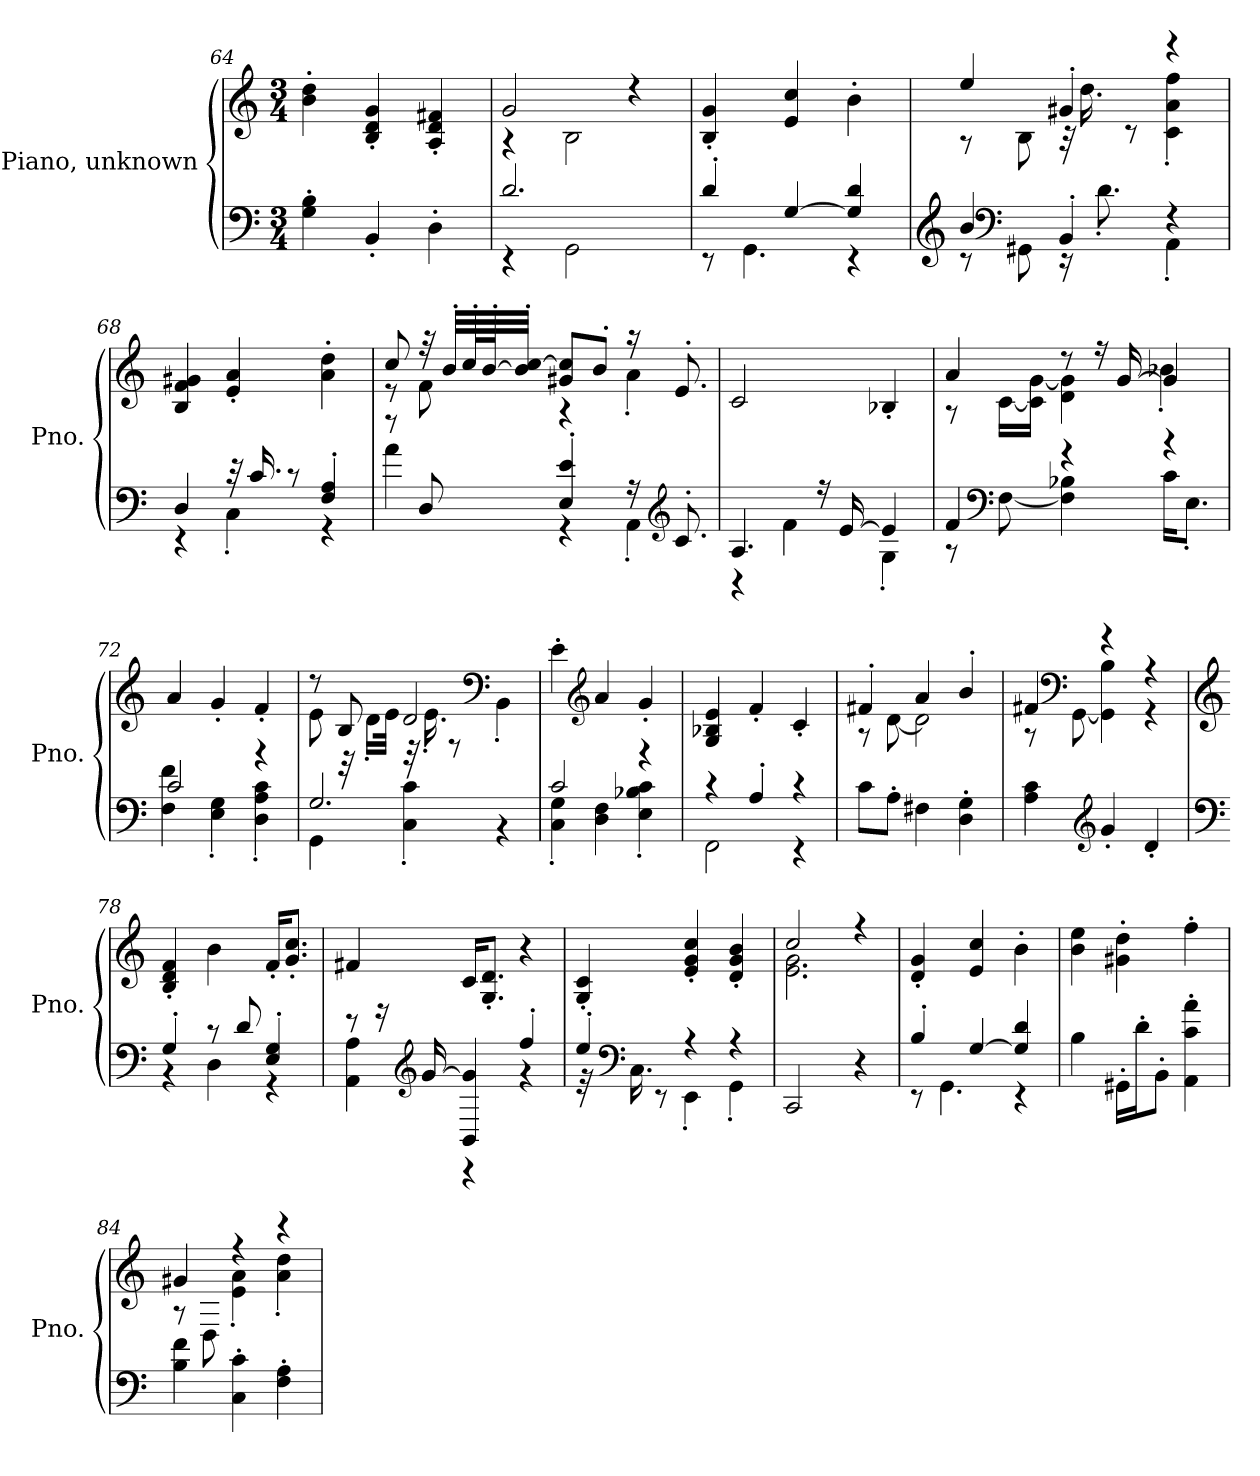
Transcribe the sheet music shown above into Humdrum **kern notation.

**kern	**kern
*part1	*part1
*staff2	*staff1
*I"Piano, unknown	*
*I'Pno.	*
*clefF4	*clefG2
*k[]	*k[]
*M3/4	*M3/4
=64	=64
4G\' 4B\'	4b\' 4dd\'
4BB'/	4B/' 4d/' 4g/'
4D'\	4A/' 4d/' 4f#X/'
=65	=65
*^	*^
2.d/	4r	2g/	4r
.	2GG\	.	2B\
.	.	4r	.
*	*	*v	*v
=66	=66	=66
4d'/	8r	4B/' 4g/'
.	4.GG\	.
[4G/	.	4e/ 4cc/
4G/] 4d/	4r	4b'\
!!LO:PB:g=z
=67	=67	=67
*clefG2	*	*
*	*	*^
4b/	8r	4ee/	8r
*clefF4	*	*	*
.	8GG#X\	.	8B\
4BB'/	16r	4g#X'/	32r
.	.	.	16.dd\
.	8.d'\	.	.
.	.	.	8r
4r	4AA'\	4r	4c\' 4a\' 4ff\'
*	*	*v	*v
=68	=68	=68
4D/	4r	4B/ 4f/ 4g#X/
32r	4C'\	4e/' 4a/'
16.c/	.	.
8r	.	.
4F/' 4A/'	4r	4a\' 4dd\'
=69	=69	=69
*	*	*^
8r	4a\	8cc/	8r
8D/	.	32r	8f\
.	.	32b'/LLL	.
.	.	64cc'/L	.
.	.	[64b'/J	.
.	.	32b/]' [32cc/'JJJ	.
4E/' 4e/'	4r	8g#X/ 8cc/]L	4r
.	.	8b'/J	.
16r	4AA'\	16r	4a'\
*clefG2	*	*	*
8.c'/	.	8.e'/	.
*	*	*v	*v
=70	=70	=70
4.A/	4r	2c/
.	4f\	.
16r	.	.
[16e/	.	.
4e/]	4G'\	4B-X'/
!!LO:LB:g=z
=71	=71	=71
*	*	*^
4f/	8r	4a/	8r
*clefF4	*	*	*
.	[8F\	.	[16c\LL
.	.	.	16c\] [16g\JJ
4r	4F\] 4B-X\	8r	4d\ 4g\]
.	.	16r	.
.	.	[16g/	.
4r	16c\KL	4g/]	4b-X'\
.	8.E'\J	.	.
*	*	*v	*v
=72	=72	=72
2c/	4F\ 4f\	4a/
.	4E\' 4G\'	4g'/
4r	4D\' 4A\' 4c\'	4f'/
=73	=73	=73
*	*	*^
2.G/	4GG\	8r	8e\
.	.	8B/	32r
.	.	.	16d'\LL
.	.	.	32e\JJk
.	4C\' 4c\'	2d/	32r
.	.	.	16.e'\
.	.	.	8r
*	*	*clefF4	*
.	4r	.	4BB'\
*	*	*v	*v
=74	=74	=74
2c/	4C\' 4G\'	4e'\
*	*	*clefG2
.	4D\ 4F\	4a/
4r	4E\' 4B-X\' 4c\'	4g'/
=75	=75	=75
4r	2FF\	4G/ 4B-X/ 4e/
4A'/	.	4f'/
4r	4r	4c'/
*v	*v	*
!!LO:LB:g=z
=76	=76
*	*^
8c\L	4f#X'/	8r
8A'\J	.	[8d\
4F#X\	4a/	2d\]
4D\' 4G\'	4b'/	.
=77	=77	=77
4A\ 4c\	4f#X/	8r
*	*clefF4	*
.	.	[8GG\
*clefG2	*	*
4g'/	4r	4GG\] 4B\
4d'/	4r	4r
*	*v	*v
=78	=78
*clefF4	*clefG2
*^	*
4G'/	4r	4B/' 4d/' 4f/'
8r	4D\	4b\
8d/	.	.
4E/' 4G/'	4r	16f'/KL
.	.	8.g/' 8.cc/'J
=79	=79	=79
8r	4AA\ 4A\	4f#X/
16r	.	.
*clefG2	*	*
[16g/	.	.
4BB/ 4g/]	4r	16c/KL
.	.	8.G/' 8.d/'J
4ff'/	4r	4r
=80	=80	=80
4ee'/	32r	4G/' 4c/'
*clefF4	*	*
.	16.C\	.
.	8r	.
4r	4EE'\	4e/' 4g/' 4cc/'
4r	4GG'\	4d/' 4g/' 4b/'
*v	*v	*
=81	=81
*	*^
2CC/	2cc/	2.e\ 2.g\
4r	4r	.
*	*v	*v
!!LO:LB:g=z
=82	=82
*^	*
4B'/	8r	4d/' 4g/'
.	4.GG\	.
[4G/	.	4e/ 4cc/
4G/] 4d/	4r	4b'\
*v	*v	*
=83	=83
4B\	4b\ 4ee\
16GG#X'\LL	4g#X\' 4dd\'
16d'\J	.
8BB'\J	.
4AA\' 4c\' 4a\'	4ff'\
=84	=84
*	*^
4B\ 4f\	4g#X/	8r
.	.	8D\
4C\' 4c\'	4r	4e\' 4a\'
4F\' 4A\'	4r	4a\' 4dd\'
*	*v	*v
=	=
*-	*-
